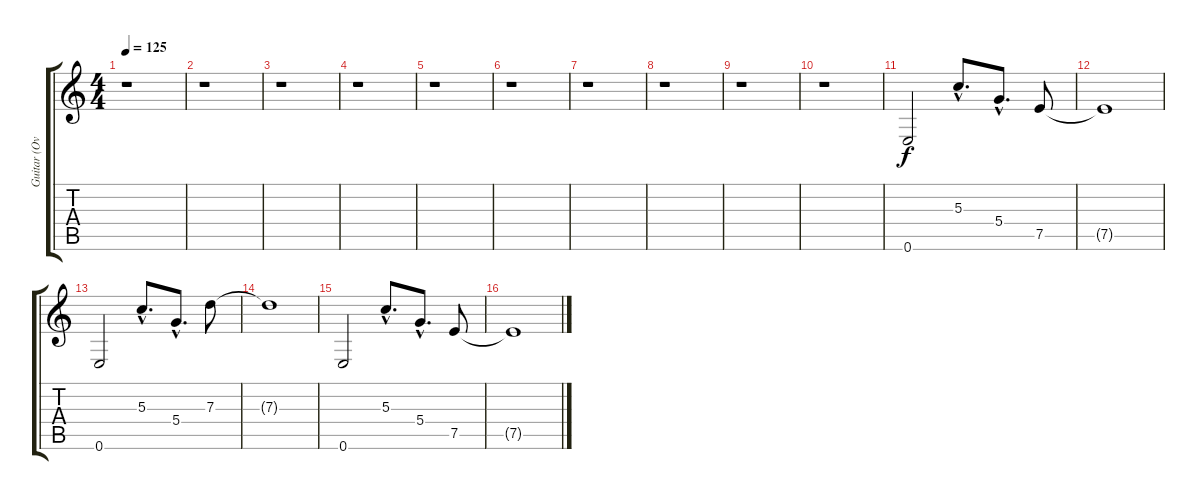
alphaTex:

\track ("Guitar (Overdub Overdrive)" "Guitar (Ov") {instrument overdrivenguitar}
\staff {score tabs}
\tuning (E4 B3 G3 D3 A2 E2) {hide}
\ts (4 4)
\tempo 125
\clef g2
\ks c
r.1{dy f} |
r.1 |
r.1 |
r.1 |
r.1 |
r.1 |
r.1 |
r.1 |
r.1 |
r.1 |
0.6.2{volume 12} 5.3{hac}.8{d} 5.4{hac}.8{d} 7.5.8 |
7.5{t}.1 |
0.6.2 5.3{hac}.8{d} 5.4{hac}.8{d} 7.3.8 |
7.3{t}.1 |
0.6.2 5.3{hac}.8{d} 5.4{hac}.8{d} 7.5.8 |
7.5{t}.1
